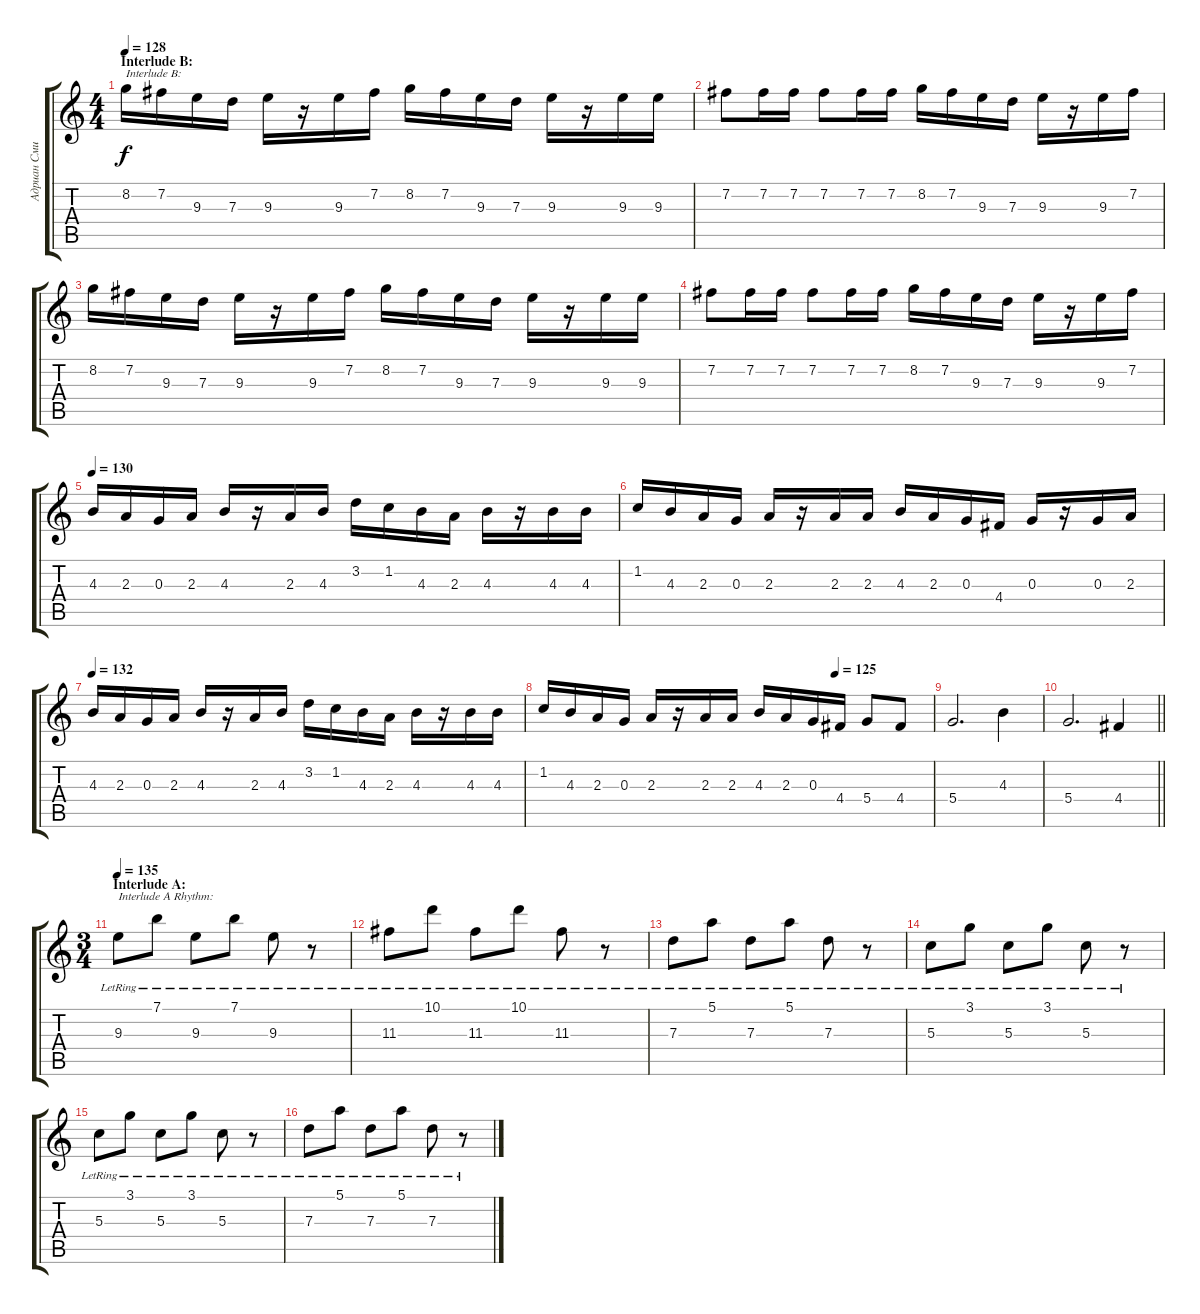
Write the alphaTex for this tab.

\track ("Адриан Смит" "Адриан Сми") {instrument overdrivenguitar}
\staff {score tabs}
\tuning (E4 B3 G3 D3 A2 E2) {hide}
\ts (4 4)
\section ("" "Interlude B:")
\tempo 128
\clef g2
\ks c
8.2.16{txt "Interlude B:" dy f} 7.2.16 9.3.16 7.3.16 9.3.16 r.16 9.3.16 7.2.16 8.2.16 7.2.16 9.3.16 7.3.16 9.3.16 r.16 9.3.16 9.3.16 |
7.2.8 7.2.16 7.2.16 7.2.8 7.2.16 7.2.16 8.2.16 7.2.16 9.3.16 7.3.16 9.3.16 r.16 9.3.16 7.2.16 |
8.2.16 7.2.16 9.3.16 7.3.16 9.3.16 r.16 9.3.16 7.2.16 8.2.16 7.2.16 9.3.16 7.3.16 9.3.16 r.16 9.3.16 9.3.16 |
7.2.8 7.2.16 7.2.16 7.2.8 7.2.16 7.2.16 8.2.16 7.2.16 9.3.16 7.3.16 9.3.16 r.16 9.3.16 7.2.16 |
\tempo 130
4.3.16 2.3.16 0.3.16 2.3.16 4.3.16 r.16 2.3.16 4.3.16 3.2.16 1.2.16 4.3.16 2.3.16 4.3.16 r.16 4.3.16 4.3.16 |
1.2.16 4.3.16 2.3.16 0.3.16 2.3.16 r.16 2.3.16 2.3.16 4.3.16 2.3.16 0.3.16 4.4.16 0.3.16 r.16 0.3.16 2.3.16 |
\tempo 132
4.3.16 2.3.16 0.3.16 2.3.16 4.3.16 r.16 2.3.16 4.3.16 3.2.16 1.2.16 4.3.16 2.3.16 4.3.16 r.16 4.3.16 4.3.16 |
\tempo (125 0.75)
1.2.16 4.3.16 2.3.16 0.3.16 2.3.16 r.16 2.3.16 2.3.16 4.3.16 2.3.16 0.3.16 4.4.16 5.4.8 4.4.8 |
5.4.2{d} 4.3.4 |
\barLineRight lightlight
5.4.2{d} 4.4.4 |
\ts (3 4)
\section ("" "Interlude A:")
\tempo 135
9.3{lr}.8{txt "Interlude A Rhythm:" instrument electricguitarclean} 7.1{lr}.8 9.3{lr}.8 7.1{lr}.8 9.3{lr}.8 r.8 |
11.3{lr}.8 10.1{lr}.8 11.3{lr}.8 10.1{lr}.8 11.3{lr}.8 r.8 |
7.3{lr}.8 5.1{lr}.8 7.3{lr}.8 5.1{lr}.8 7.3{lr}.8 r.8 |
5.3{lr}.8 3.1{lr}.8 5.3{lr}.8 3.1{lr}.8 5.3{lr}.8 r.8 |
5.3{lr}.8 3.1{lr}.8 5.3{lr}.8 3.1{lr}.8 5.3{lr}.8 r.8 |
7.3{lr}.8 5.1{lr}.8 7.3{lr}.8 5.1{lr}.8 7.3{lr}.8 r.8
